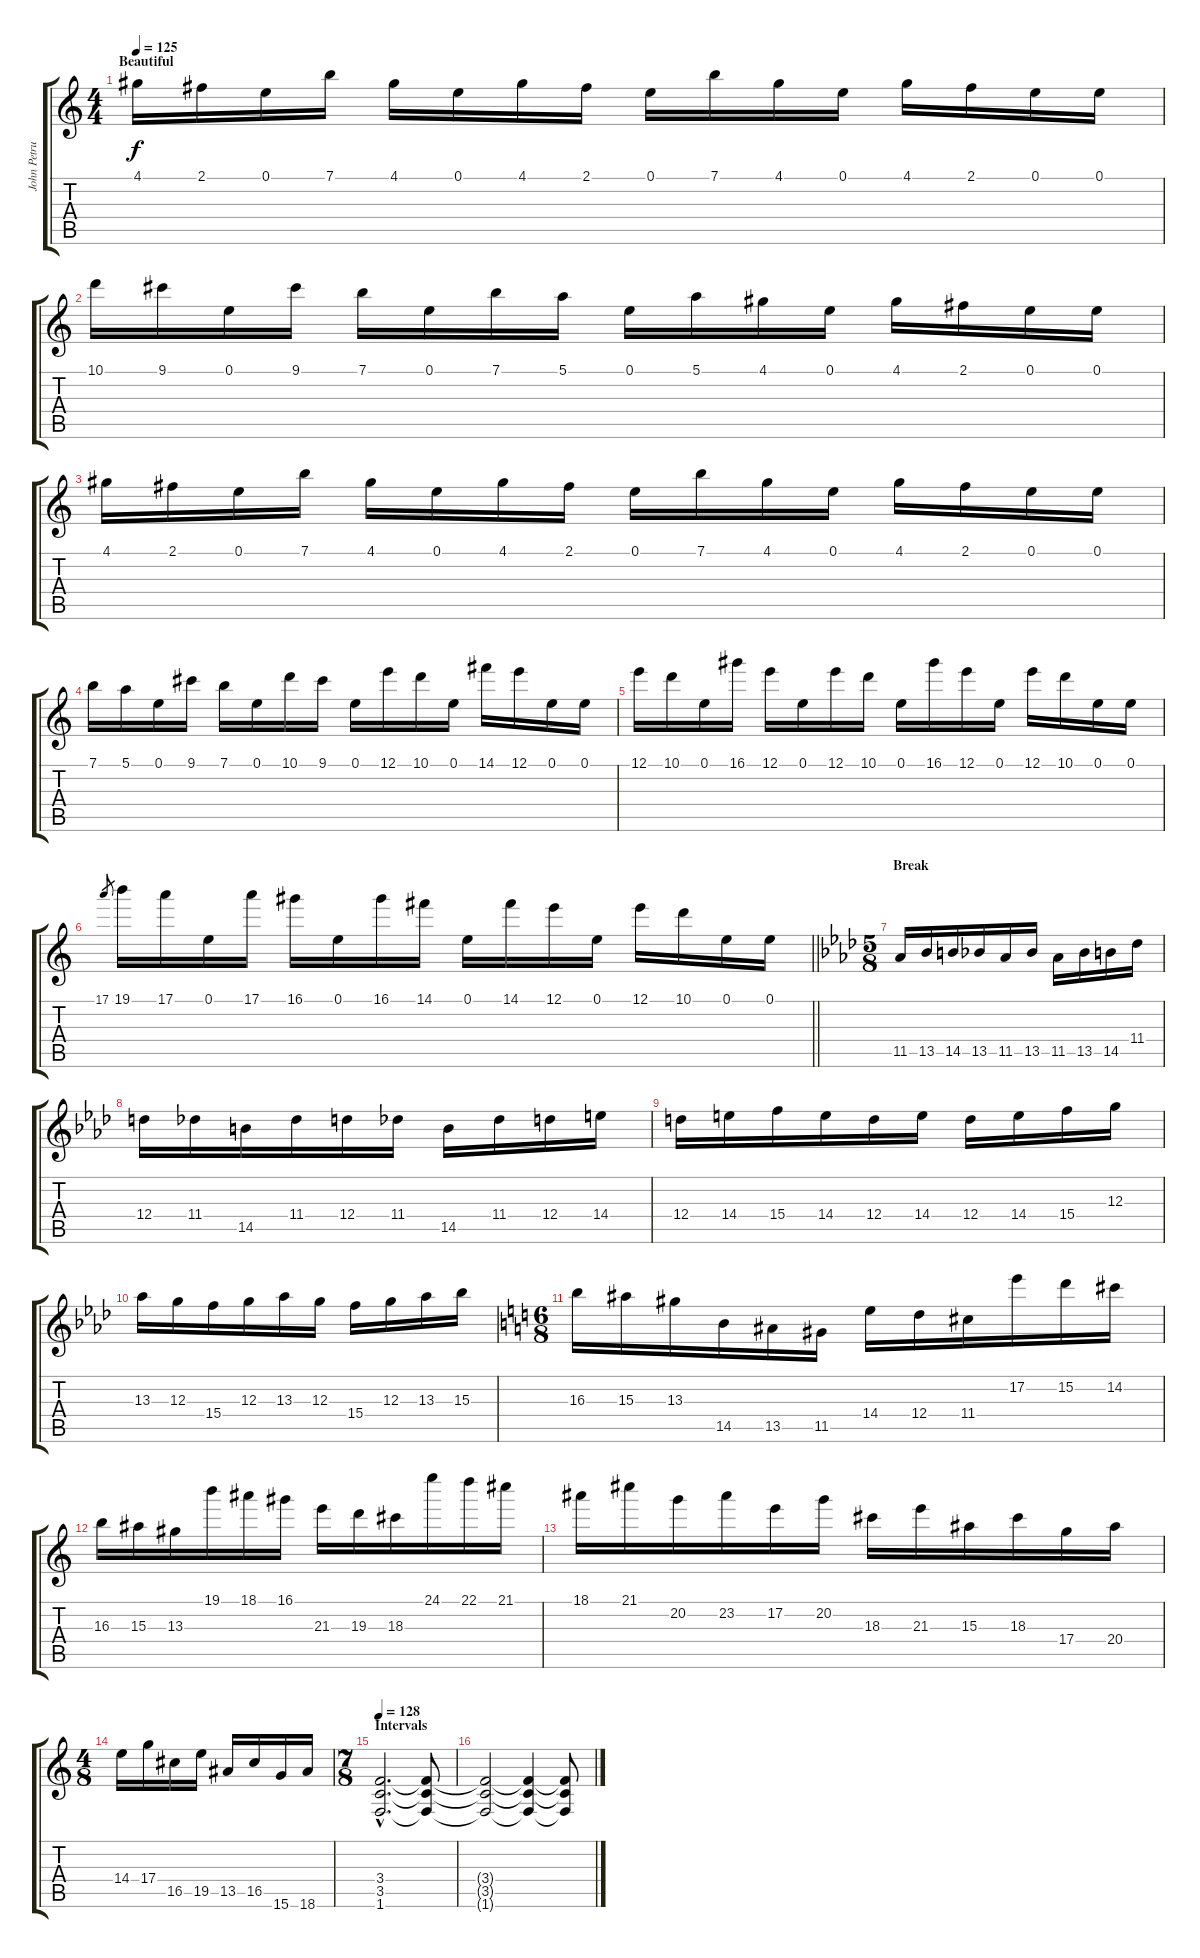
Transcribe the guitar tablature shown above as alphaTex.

\track ("John Petrucci" "John Petru") {instrument distortionguitar}
\staff {score tabs}
\tuning (E4 B3 G3 D3 A2 E2) {hide}
\ts (4 4)
\section ("" "Beautiful")
\tempo 125
\clef g2
\ks c
4.1.16{dy f balance 8} 2.1.16 0.1.16 7.1.16 4.1.16 0.1.16 4.1.16 2.1.16 0.1.16 7.1.16 4.1.16 0.1.16 4.1.16 2.1.16 0.1.16 0.1.16 |
10.1.16 9.1.16 0.1.16 9.1.16 7.1.16 0.1.16 7.1.16 5.1.16 0.1.16 5.1.16 4.1.16 0.1.16 4.1.16 2.1.16 0.1.16 0.1.16 |
4.1.16 2.1.16 0.1.16 7.1.16 4.1.16 0.1.16 4.1.16 2.1.16 0.1.16 7.1.16 4.1.16 0.1.16 4.1.16 2.1.16 0.1.16 0.1.16 |
7.1.16{balance 13} 5.1.16 0.1.16 9.1.16 7.1.16 0.1.16 10.1.16 9.1.16 0.1.16 12.1.16 10.1.16 0.1.16 14.1.16 12.1.16 0.1.16 0.1.16 |
12.1.16 10.1.16 0.1.16 16.1.16 12.1.16 0.1.16 12.1.16 10.1.16 0.1.16 16.1.16 12.1.16 0.1.16 12.1.16 10.1.16 0.1.16 0.1.16 |
\barLineRight lightlight
17.1.8{gr} 19.1.16 17.1.16 0.1.16 17.1.16 16.1.16 0.1.16 16.1.16 14.1.16 0.1.16 14.1.16 12.1.16 0.1.16 12.1.16 10.1.16 0.1.16 0.1.16 |
\ts (5 8)
\section ("" "Break")
\ks ab
11.5.16{volume 16 balance 16} 13.5.16 14.5.16 13.5.16 11.5.16 13.5.16 11.5.16 13.5.16 14.5.16 11.4.16 |
12.4.16 11.4.16 14.5.16 11.4.16 12.4.16 11.4.16 14.5.16 11.4.16 12.4.16 14.4.16 |
12.4.16 14.4.16 15.4.16 14.4.16 12.4.16 14.4.16 12.4.16 14.4.16 15.4.16 12.3.16 |
13.3.16 12.3.16 15.4.16 12.3.16 13.3.16 12.3.16 15.4.16 12.3.16 13.3.16 15.3.16 |
\ts (6 8)
\ks c
16.3.16 15.3.16 13.3.16 14.5.16 13.5.16 11.5.16 14.4.16 12.4.16 11.4.16 17.2.16 15.2.16 14.2.16 |
16.3.16 15.3.16 13.3.16 19.1.16 18.1.16 16.1.16 21.3.16 19.3.16 18.3.16 24.1.16 22.1.16 21.1.16 |
18.1.16 21.1.16 20.2.16 23.2.16 17.2.16 20.2.16 18.3.16 21.3.16 15.3.16 18.3.16 17.4.16 20.4.16 |
\ts (4 8)
14.4.16 17.4.16 16.5.16 19.5.16 13.5.16 16.5.16 15.6.16 18.6.16 |
\ts (7 8)
\section ("" "Intervals")
\tempo 128
(3.4{hac} 3.5{hac} 1.6{hac}).2{d balance 8} (3.4{t} 3.5{t} 1.6{t}).8 |
(3.4{t} 3.5{t} 1.6{t}).2 (3.4{t} 3.5{t} 1.6{t}).4 (3.4{t} 3.5{t} 1.6{t}).8
